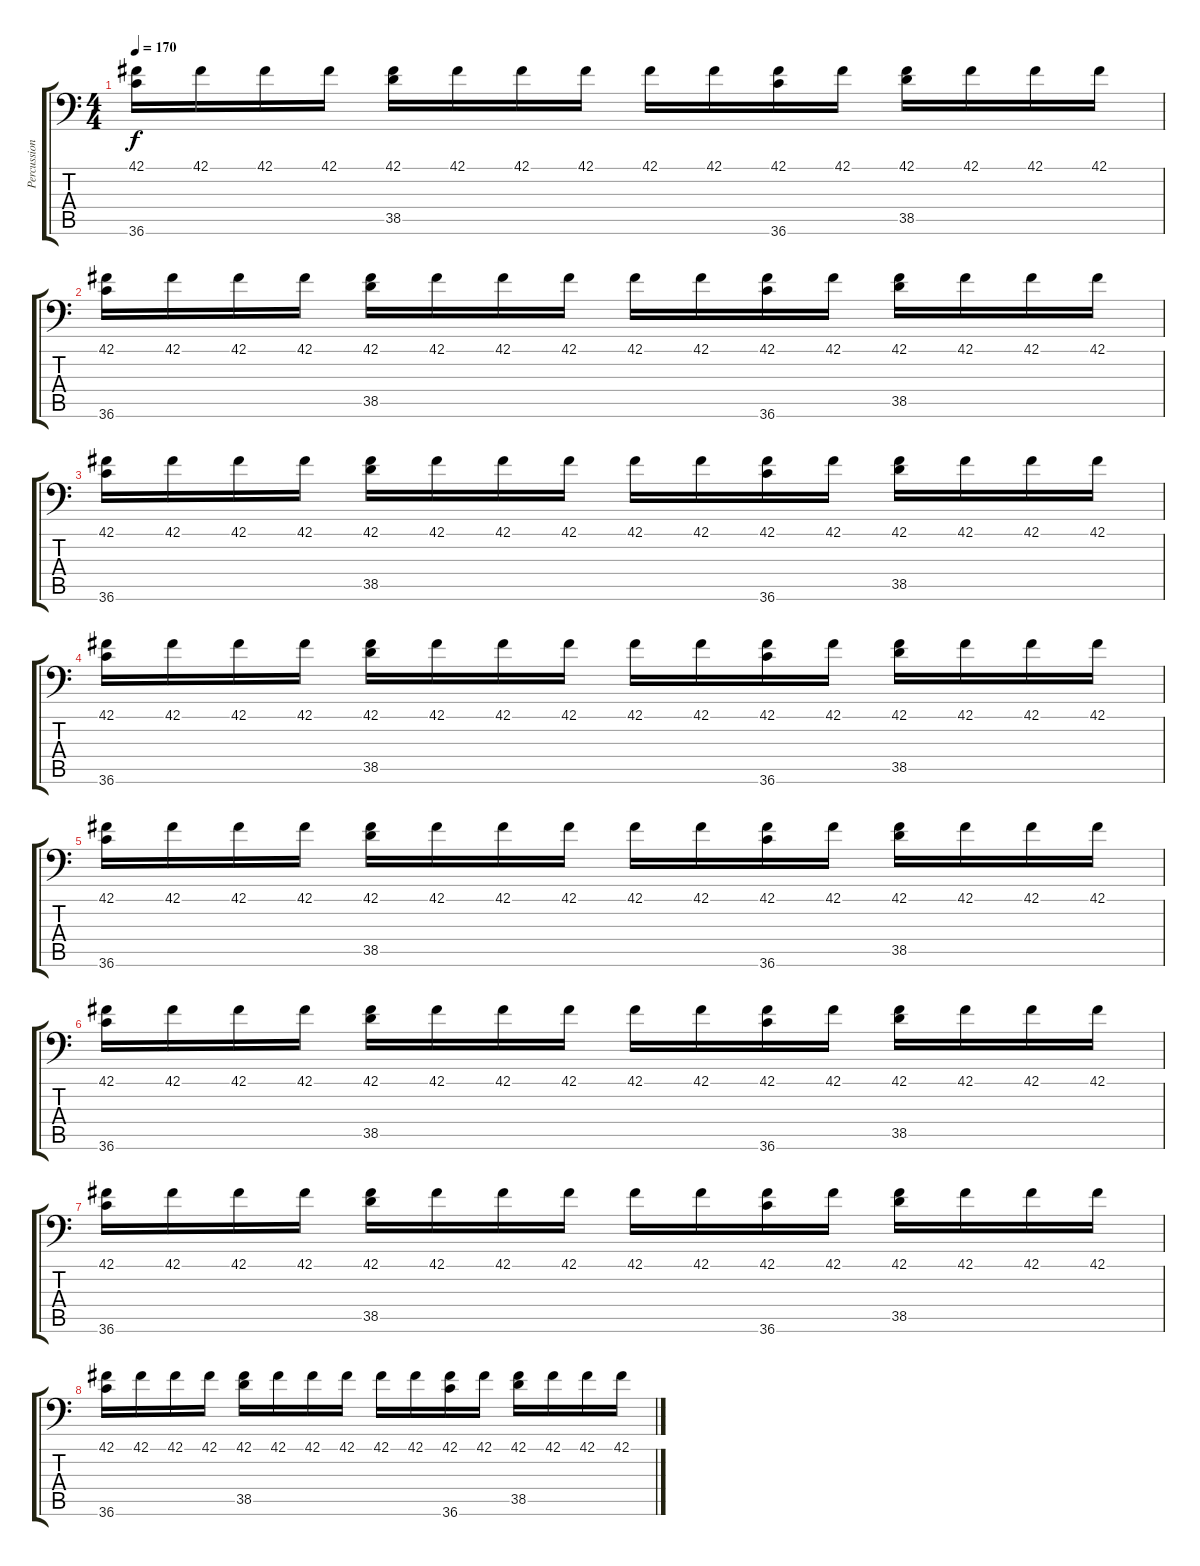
\track ("Percussion" "Percussion") {instrument acousticgrandpiano}
\staff {score tabs}
\tuning (C-1 C-1 C-1 C-1 C-1 C-1) {hide}
\ts (4 4)
\tempo 170
\clef f4
\ks c
(42.1 36.6).16{dy f} 42.1.16 42.1.16 42.1.16 (42.1 38.5).16 42.1.16 42.1.16 42.1.16 42.1.16 42.1.16 (42.1 36.6).16 42.1.16 (42.1 38.5).16 42.1.16 42.1.16 42.1.16 |
(42.1 36.6).16 42.1.16 42.1.16 42.1.16 (42.1 38.5).16 42.1.16 42.1.16 42.1.16 42.1.16 42.1.16 (42.1 36.6).16 42.1.16 (42.1 38.5).16 42.1.16 42.1.16 42.1.16 |
(42.1 36.6).16 42.1.16 42.1.16 42.1.16 (42.1 38.5).16 42.1.16 42.1.16 42.1.16 42.1.16 42.1.16 (42.1 36.6).16 42.1.16 (42.1 38.5).16 42.1.16 42.1.16 42.1.16 |
(42.1 36.6).16 42.1.16 42.1.16 42.1.16 (42.1 38.5).16 42.1.16 42.1.16 42.1.16 42.1.16 42.1.16 (42.1 36.6).16 42.1.16 (42.1 38.5).16 42.1.16 42.1.16 42.1.16 |
(42.1 36.6).16 42.1.16 42.1.16 42.1.16 (42.1 38.5).16 42.1.16 42.1.16 42.1.16 42.1.16 42.1.16 (42.1 36.6).16 42.1.16 (42.1 38.5).16 42.1.16 42.1.16 42.1.16 |
(42.1 36.6).16 42.1.16 42.1.16 42.1.16 (42.1 38.5).16 42.1.16 42.1.16 42.1.16 42.1.16 42.1.16 (42.1 36.6).16 42.1.16 (42.1 38.5).16 42.1.16 42.1.16 42.1.16 |
(42.1 36.6).16 42.1.16 42.1.16 42.1.16 (42.1 38.5).16 42.1.16 42.1.16 42.1.16 42.1.16 42.1.16 (42.1 36.6).16 42.1.16 (42.1 38.5).16 42.1.16 42.1.16 42.1.16 |
(42.1 36.6).16 42.1.16 42.1.16 42.1.16 (42.1 38.5).16 42.1.16 42.1.16 42.1.16 42.1.16 42.1.16 (42.1 36.6).16 42.1.16 (42.1 38.5).16 42.1.16 42.1.16 42.1.16
